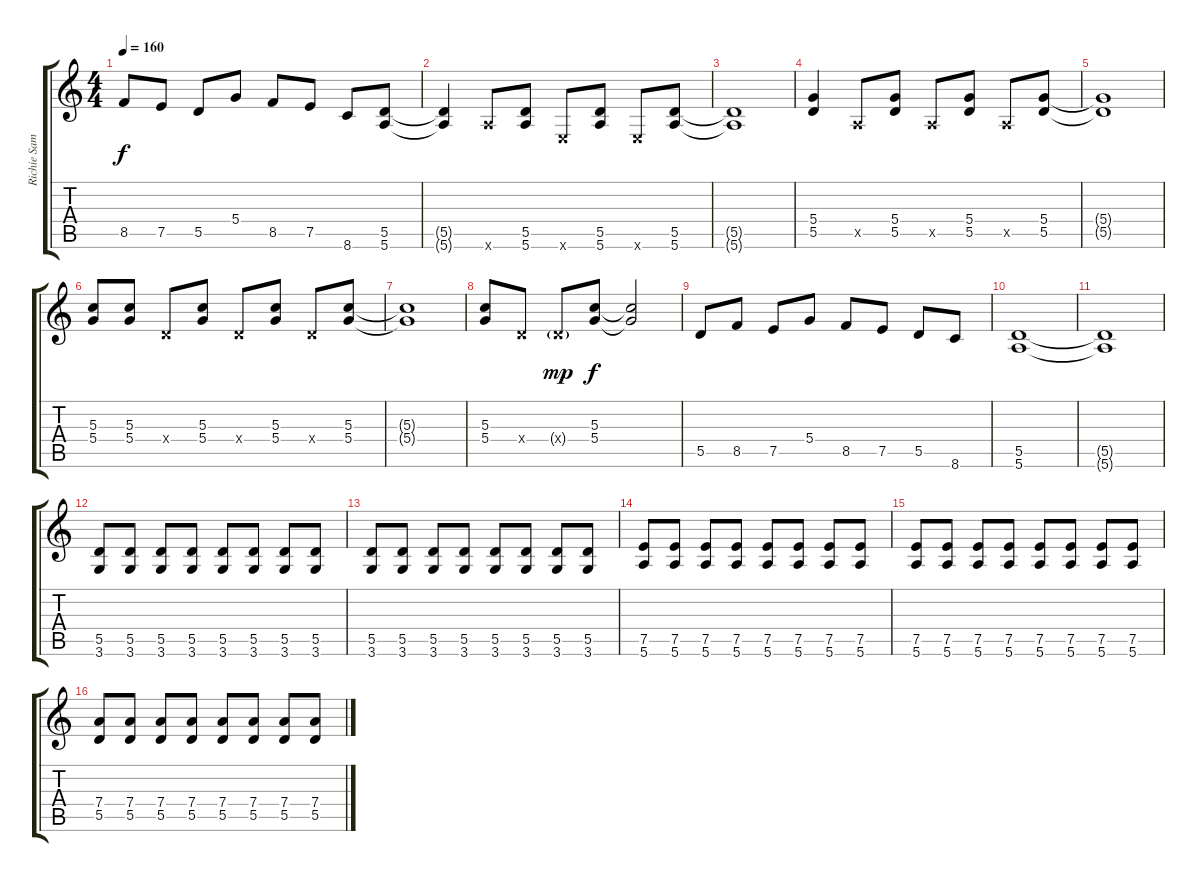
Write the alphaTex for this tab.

\track ("Richie Sambora Gtr.2" "Richie Sam") {instrument distortionguitar}
\staff {score tabs}
\tuning (E4 B3 G3 D3 A2 E2) {hide}
\ts (4 4)
\tempo 160
\clef g2
\ks c
8.5.8{dy f instrument distortionguitar} 7.5.8 5.5.8 5.4.8 8.5.8 7.5.8 8.6.8 (5.5 5.6).8 |
(5.5{t} 5.6{t}).4 5.6{x}.8 (5.5 5.6).8 0.6{x}.8 (5.5 5.6).8 0.6{x}.8 (5.5 5.6).8 |
(5.5{t} 5.6{t}).1 |
(5.4 5.5).4 0.5{x}.8 (5.4 5.5).8 0.5{x}.8 (5.4 5.5).8 0.5{x}.8 (5.4 5.5).8 |
(5.4{t} 5.5{t}).1 |
(5.3 5.4).8 (5.3 5.4).8 0.4{x}.8 (5.3 5.4).8 0.4{x}.8 (5.3 5.4).8 0.4{x}.8 (5.3 5.4).8 |
(5.3{t} 5.4{t}).1 |
(5.3 5.4).8 0.4{x}.8 0.4{g x}.8{dy mp} (5.3 5.4).8{dy f} (5.3{t} 5.4{t}).2 |
5.5.8 8.5.8 7.5.8 5.4.8 8.5.8 7.5.8 5.5.8 8.6.8 |
(5.5 5.6).1 |
(5.5{t} 5.6{t}).1 |
(5.5 3.6).8 (5.5 3.6).8 (5.5 3.6).8 (5.5 3.6).8 (5.5 3.6).8 (5.5 3.6).8 (5.5 3.6).8 (5.5 3.6).8 |
(5.5 3.6).8 (5.5 3.6).8 (5.5 3.6).8 (5.5 3.6).8 (5.5 3.6).8 (5.5 3.6).8 (5.5 3.6).8 (5.5 3.6).8 |
(7.5 5.6).8 (7.5 5.6).8 (7.5 5.6).8 (7.5 5.6).8 (7.5 5.6).8 (7.5 5.6).8 (7.5 5.6).8 (7.5 5.6).8 |
(7.5 5.6).8 (7.5 5.6).8 (7.5 5.6).8 (7.5 5.6).8 (7.5 5.6).8 (7.5 5.6).8 (7.5 5.6).8 (7.5 5.6).8 |
(7.4 5.5).8 (7.4 5.5).8 (7.4 5.5).8 (7.4 5.5).8 (7.4 5.5).8 (7.4 5.5).8 (7.4 5.5).8 (7.4 5.5).8
